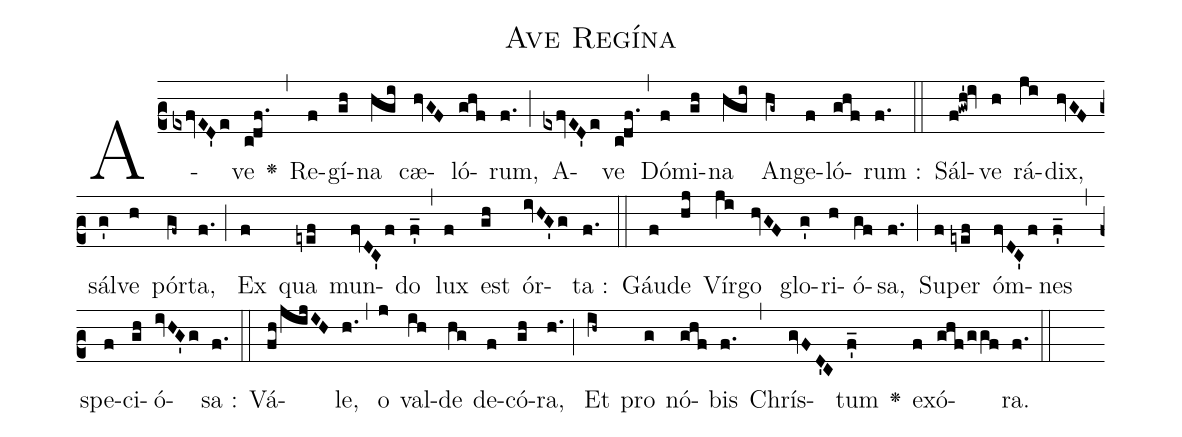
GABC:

name: Ave Regína;
%%
A(c2exfvED'e)ve(c!df.) <v>\greheightstar</v>(,) Re(f)gí(gh)na(hgi) cæ(hvGF)ló(ghf)rum,(f.) (;)
A(exfvED'e)ve(c!df.) (,) Dó(f)mi(gh)na(hgi) An(hg~)ge(f)ló(ghf)rum :(f.) (::)
Sál(f!gwh'!iv)ve(h) rá(ji)dix,(hvGF) sál(g')ve(h) pór(gf~)ta,(f.) (;)
Ex(f) qua(eyef) mun(fvDC'f)do(f'_) (,) lux(f) est(gh) ór(ivHG'g)ta :(f.) (::)
Gáu(f)de(hj) Vír(ji)go(hvGF) glo(g')ri(h)ó(gf)sa,(f.) (;) Su(f)per(eyef) óm(fvDC'f)nes(f'_) (,) spe(f)ci(gh)ó(ivHG'g)sa :(f.) (::)
Vá(fh/jijIH)le,(h.) (,) o(j) val(ih)de(hg) de(f)có(gh)ra,(h.) (;)
Et(ih~) pro(g) nó(ghf)bis(f.) (,) Chrís(gvFD'C)tum(f'_) <v>\greheightstar</v>() ex(f)ó(ghf/ggf)ra.(f.) (::)
